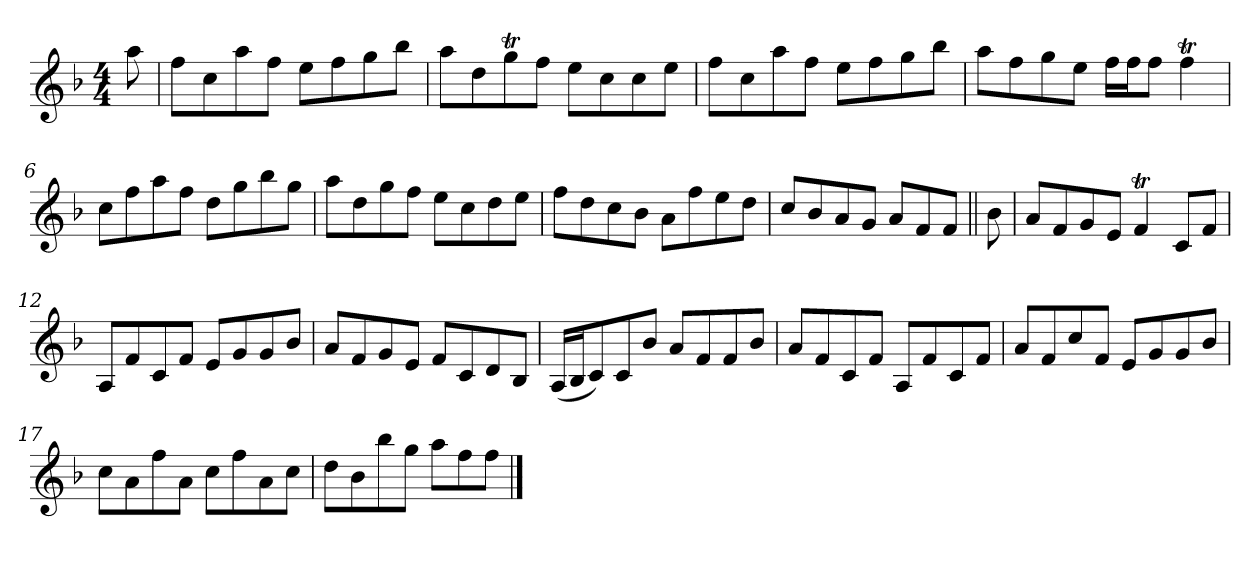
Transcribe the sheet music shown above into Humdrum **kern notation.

**kern
*part1
*staff1
*clefG2
*k[b-]
*F:
*M4/4
=1
8aa\
=2
8ff\L
8cc\
8aa\
8ff\J
8ee\L
8ff\
8gg\
8bb-\J
=3
8aa\L
8dd\
8ggT\
8ff\J
8ee\L
8cc\
8cc\
8ee\J
=4
8ff\L
8cc\
8aa\
8ff\J
8ee\L
8ff\
8gg\
8bb-\J
=5
8aa\L
8ff\
8gg\
8ee\J
16ff\LL
16ff\J
8ff\J
4ffT\
=6
8cc\L
8ff\
8aa\
8ff\J
8dd\L
8gg\
8bb-\
8gg\J
!!LO:LB:g=z
=7
8aa\L
8dd\
8gg\
8ff\J
8ee\L
8cc\
8dd\
8ee\J
=8
8ff\L
8dd\
8cc\
8b-\J
8a\L
8ff\
8ee\
8dd\J
=9
8cc/L
8b-/
8a/
8g/J
8a/L
8f/
8f/J
=10||
8b-\
=11
8a/L
8f/
8g/
8e/J
4fT/
8c/L
8f/J
=12
8A/L
8f/
8c/
8f/J
8e/L
8g/
8g/
8b-/J
!!LO:LB:g=z
=13
8a/L
8f/
8g/
8e/J
8f/L
8c/
8d/
8B-/J
=14
(<16A/LL
16B-/J
8c/)
8c/
8b-/J
8a/L
8f/
8f/
8b-/J
=15
8a/L
8f/
8c/
8f/J
8A/L
8f/
8c/
8f/J
=16
8a/L
8f/
8cc/
8f/J
8e/L
8g/
8g/
8b-/J
=17
8cc\L
8a\
8ff\
8a\J
8cc\L
8ff\
8a\
8cc\J
!!LO:LB:g=z
=18
8dd\L
8b-\
8bb-\
8gg\J
8aa\L
8ff\
8ff\J
==
*-
